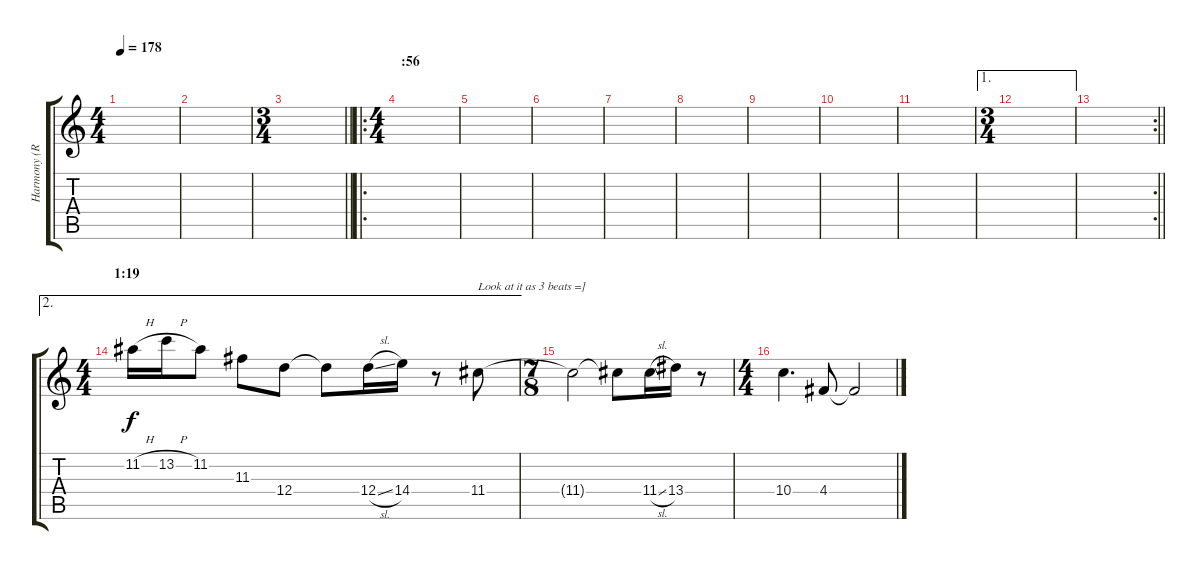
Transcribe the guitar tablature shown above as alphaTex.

\track ("Harmony (Right Channel)" "Harmony (R") {instrument distortionguitar}
\staff {score tabs}
\tuning (E4 B3 G3 D3 A2 E2) {hide}
\ts (4 4)
\tempo 178
\clef g2
\ks c
|
|
\ts (3 4)
\barLineRight lightlight
|
\ro
\ts (4 4)
\section ("" ":56")
|
|
|
|
|
|
|
|
\ae 1
\ts (3 4)
|
\rc 2
\barLineRight lightlight
|
\ae 2
\ts (4 4)
\section ("" "1:19")
11.2{h}.16 13.2{h}.16 11.2.8 11.3.8 12.4.8 12.4{t}.8 12.4{sl}.16 14.4.16 r.8 11.4.8{txt "Look at it as 3 beats =]"} |
\ts (7 8)
11.4{t}.2 11.4{t}.8 11.4{sl}.16 13.4.16 r.8 |
\ts (4 4)
10.4.4{d} 4.4.8 4.4{t}.2
